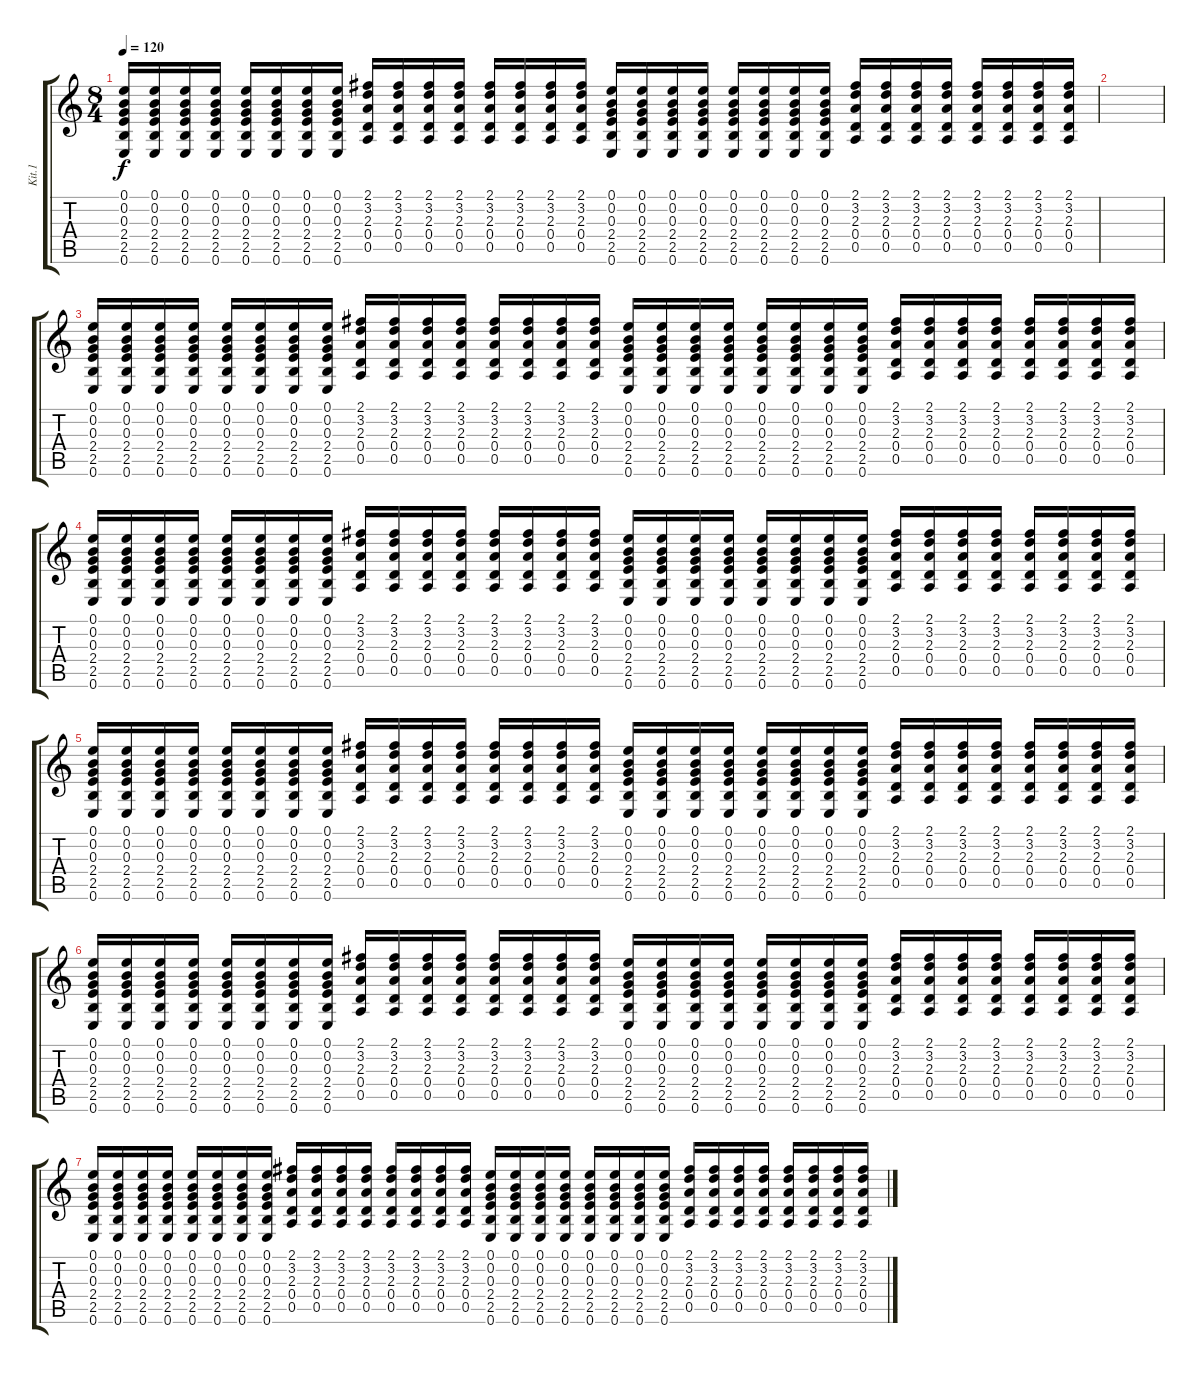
\track ("Kit.1" "Kit.1") {instrument acousticguitarnylon}
\staff {score tabs}
\tuning (E4 B3 G3 D3 A2 E2) {hide}
\ts (8 4)
\tempo 120
\clef g2
\ks c
(0.1 0.2 0.3 2.4 2.5 0.6).16{dy f instrument acousticguitarnylon} (0.1 0.2 0.3 2.4 2.5 0.6).16 (0.1 0.2 0.3 2.4 2.5 0.6).16 (0.1 0.2 0.3 2.4 2.5 0.6).16 (0.1 0.2 0.3 2.4 2.5 0.6).16 (0.1 0.2 0.3 2.4 2.5 0.6).16 (0.1 0.2 0.3 2.4 2.5 0.6).16 (0.1 0.2 0.3 2.4 2.5 0.6).16 (2.1 3.2 2.3 0.4 0.5).16 (2.1 3.2 2.3 0.4 0.5).16 (2.1 3.2 2.3 0.4 0.5).16 (2.1 3.2 2.3 0.4 0.5).16 (2.1 3.2 2.3 0.4 0.5).16 (2.1 3.2 2.3 0.4 0.5).16 (2.1 3.2 2.3 0.4 0.5).16 (2.1 3.2 2.3 0.4 0.5).16 (0.1 0.2 0.3 2.4 2.5 0.6).16 (0.1 0.2 0.3 2.4 2.5 0.6).16 (0.1 0.2 0.3 2.4 2.5 0.6).16 (0.1 0.2 0.3 2.4 2.5 0.6).16 (0.1 0.2 0.3 2.4 2.5 0.6).16 (0.1 0.2 0.3 2.4 2.5 0.6).16 (0.1 0.2 0.3 2.4 2.5 0.6).16 (0.1 0.2 0.3 2.4 2.5 0.6).16 (2.1 3.2 2.3 0.4 0.5).16 (2.1 3.2 2.3 0.4 0.5).16 (2.1 3.2 2.3 0.4 0.5).16 (2.1 3.2 2.3 0.4 0.5).16 (2.1 3.2 2.3 0.4 0.5).16 (2.1 3.2 2.3 0.4 0.5).16 (2.1 3.2 2.3 0.4 0.5).16 (2.1 3.2 2.3 0.4 0.5).16 |
|
(0.1 0.2 0.3 2.4 2.5 0.6).16 (0.1 0.2 0.3 2.4 2.5 0.6).16 (0.1 0.2 0.3 2.4 2.5 0.6).16 (0.1 0.2 0.3 2.4 2.5 0.6).16 (0.1 0.2 0.3 2.4 2.5 0.6).16 (0.1 0.2 0.3 2.4 2.5 0.6).16 (0.1 0.2 0.3 2.4 2.5 0.6).16 (0.1 0.2 0.3 2.4 2.5 0.6).16 (2.1 3.2 2.3 0.4 0.5).16 (2.1 3.2 2.3 0.4 0.5).16 (2.1 3.2 2.3 0.4 0.5).16 (2.1 3.2 2.3 0.4 0.5).16 (2.1 3.2 2.3 0.4 0.5).16 (2.1 3.2 2.3 0.4 0.5).16 (2.1 3.2 2.3 0.4 0.5).16 (2.1 3.2 2.3 0.4 0.5).16 (0.1 0.2 0.3 2.4 2.5 0.6).16 (0.1 0.2 0.3 2.4 2.5 0.6).16 (0.1 0.2 0.3 2.4 2.5 0.6).16 (0.1 0.2 0.3 2.4 2.5 0.6).16 (0.1 0.2 0.3 2.4 2.5 0.6).16 (0.1 0.2 0.3 2.4 2.5 0.6).16 (0.1 0.2 0.3 2.4 2.5 0.6).16 (0.1 0.2 0.3 2.4 2.5 0.6).16 (2.1 3.2 2.3 0.4 0.5).16 (2.1 3.2 2.3 0.4 0.5).16 (2.1 3.2 2.3 0.4 0.5).16 (2.1 3.2 2.3 0.4 0.5).16 (2.1 3.2 2.3 0.4 0.5).16 (2.1 3.2 2.3 0.4 0.5).16 (2.1 3.2 2.3 0.4 0.5).16 (2.1 3.2 2.3 0.4 0.5).16 |
(0.1 0.2 0.3 2.4 2.5 0.6).16 (0.1 0.2 0.3 2.4 2.5 0.6).16 (0.1 0.2 0.3 2.4 2.5 0.6).16 (0.1 0.2 0.3 2.4 2.5 0.6).16 (0.1 0.2 0.3 2.4 2.5 0.6).16 (0.1 0.2 0.3 2.4 2.5 0.6).16 (0.1 0.2 0.3 2.4 2.5 0.6).16 (0.1 0.2 0.3 2.4 2.5 0.6).16 (2.1 3.2 2.3 0.4 0.5).16 (2.1 3.2 2.3 0.4 0.5).16 (2.1 3.2 2.3 0.4 0.5).16 (2.1 3.2 2.3 0.4 0.5).16 (2.1 3.2 2.3 0.4 0.5).16 (2.1 3.2 2.3 0.4 0.5).16 (2.1 3.2 2.3 0.4 0.5).16 (2.1 3.2 2.3 0.4 0.5).16 (0.1 0.2 0.3 2.4 2.5 0.6).16 (0.1 0.2 0.3 2.4 2.5 0.6).16 (0.1 0.2 0.3 2.4 2.5 0.6).16 (0.1 0.2 0.3 2.4 2.5 0.6).16 (0.1 0.2 0.3 2.4 2.5 0.6).16 (0.1 0.2 0.3 2.4 2.5 0.6).16 (0.1 0.2 0.3 2.4 2.5 0.6).16 (0.1 0.2 0.3 2.4 2.5 0.6).16 (2.1 3.2 2.3 0.4 0.5).16 (2.1 3.2 2.3 0.4 0.5).16 (2.1 3.2 2.3 0.4 0.5).16 (2.1 3.2 2.3 0.4 0.5).16 (2.1 3.2 2.3 0.4 0.5).16 (2.1 3.2 2.3 0.4 0.5).16 (2.1 3.2 2.3 0.4 0.5).16 (2.1 3.2 2.3 0.4 0.5).16 |
(0.1 0.2 0.3 2.4 2.5 0.6).16 (0.1 0.2 0.3 2.4 2.5 0.6).16 (0.1 0.2 0.3 2.4 2.5 0.6).16 (0.1 0.2 0.3 2.4 2.5 0.6).16 (0.1 0.2 0.3 2.4 2.5 0.6).16 (0.1 0.2 0.3 2.4 2.5 0.6).16 (0.1 0.2 0.3 2.4 2.5 0.6).16 (0.1 0.2 0.3 2.4 2.5 0.6).16 (2.1 3.2 2.3 0.4 0.5).16 (2.1 3.2 2.3 0.4 0.5).16 (2.1 3.2 2.3 0.4 0.5).16 (2.1 3.2 2.3 0.4 0.5).16 (2.1 3.2 2.3 0.4 0.5).16 (2.1 3.2 2.3 0.4 0.5).16 (2.1 3.2 2.3 0.4 0.5).16 (2.1 3.2 2.3 0.4 0.5).16 (0.1 0.2 0.3 2.4 2.5 0.6).16 (0.1 0.2 0.3 2.4 2.5 0.6).16 (0.1 0.2 0.3 2.4 2.5 0.6).16 (0.1 0.2 0.3 2.4 2.5 0.6).16 (0.1 0.2 0.3 2.4 2.5 0.6).16 (0.1 0.2 0.3 2.4 2.5 0.6).16 (0.1 0.2 0.3 2.4 2.5 0.6).16 (0.1 0.2 0.3 2.4 2.5 0.6).16 (2.1 3.2 2.3 0.4 0.5).16 (2.1 3.2 2.3 0.4 0.5).16 (2.1 3.2 2.3 0.4 0.5).16 (2.1 3.2 2.3 0.4 0.5).16 (2.1 3.2 2.3 0.4 0.5).16 (2.1 3.2 2.3 0.4 0.5).16 (2.1 3.2 2.3 0.4 0.5).16 (2.1 3.2 2.3 0.4 0.5).16 |
(0.1 0.2 0.3 2.4 2.5 0.6).16 (0.1 0.2 0.3 2.4 2.5 0.6).16 (0.1 0.2 0.3 2.4 2.5 0.6).16 (0.1 0.2 0.3 2.4 2.5 0.6).16 (0.1 0.2 0.3 2.4 2.5 0.6).16 (0.1 0.2 0.3 2.4 2.5 0.6).16 (0.1 0.2 0.3 2.4 2.5 0.6).16 (0.1 0.2 0.3 2.4 2.5 0.6).16 (2.1 3.2 2.3 0.4 0.5).16 (2.1 3.2 2.3 0.4 0.5).16 (2.1 3.2 2.3 0.4 0.5).16 (2.1 3.2 2.3 0.4 0.5).16 (2.1 3.2 2.3 0.4 0.5).16 (2.1 3.2 2.3 0.4 0.5).16 (2.1 3.2 2.3 0.4 0.5).16 (2.1 3.2 2.3 0.4 0.5).16 (0.1 0.2 0.3 2.4 2.5 0.6).16 (0.1 0.2 0.3 2.4 2.5 0.6).16 (0.1 0.2 0.3 2.4 2.5 0.6).16 (0.1 0.2 0.3 2.4 2.5 0.6).16 (0.1 0.2 0.3 2.4 2.5 0.6).16 (0.1 0.2 0.3 2.4 2.5 0.6).16 (0.1 0.2 0.3 2.4 2.5 0.6).16 (0.1 0.2 0.3 2.4 2.5 0.6).16 (2.1 3.2 2.3 0.4 0.5).16 (2.1 3.2 2.3 0.4 0.5).16 (2.1 3.2 2.3 0.4 0.5).16 (2.1 3.2 2.3 0.4 0.5).16 (2.1 3.2 2.3 0.4 0.5).16 (2.1 3.2 2.3 0.4 0.5).16 (2.1 3.2 2.3 0.4 0.5).16 (2.1 3.2 2.3 0.4 0.5).16 |
(0.1 0.2 0.3 2.4 2.5 0.6).16 (0.1 0.2 0.3 2.4 2.5 0.6).16 (0.1 0.2 0.3 2.4 2.5 0.6).16 (0.1 0.2 0.3 2.4 2.5 0.6).16 (0.1 0.2 0.3 2.4 2.5 0.6).16 (0.1 0.2 0.3 2.4 2.5 0.6).16 (0.1 0.2 0.3 2.4 2.5 0.6).16 (0.1 0.2 0.3 2.4 2.5 0.6).16 (2.1 3.2 2.3 0.4 0.5).16 (2.1 3.2 2.3 0.4 0.5).16 (2.1 3.2 2.3 0.4 0.5).16 (2.1 3.2 2.3 0.4 0.5).16 (2.1 3.2 2.3 0.4 0.5).16 (2.1 3.2 2.3 0.4 0.5).16 (2.1 3.2 2.3 0.4 0.5).16 (2.1 3.2 2.3 0.4 0.5).16 (0.1 0.2 0.3 2.4 2.5 0.6).16 (0.1 0.2 0.3 2.4 2.5 0.6).16 (0.1 0.2 0.3 2.4 2.5 0.6).16 (0.1 0.2 0.3 2.4 2.5 0.6).16 (0.1 0.2 0.3 2.4 2.5 0.6).16 (0.1 0.2 0.3 2.4 2.5 0.6).16 (0.1 0.2 0.3 2.4 2.5 0.6).16 (0.1 0.2 0.3 2.4 2.5 0.6).16 (2.1 3.2 2.3 0.4 0.5).16 (2.1 3.2 2.3 0.4 0.5).16 (2.1 3.2 2.3 0.4 0.5).16 (2.1 3.2 2.3 0.4 0.5).16 (2.1 3.2 2.3 0.4 0.5).16 (2.1 3.2 2.3 0.4 0.5).16 (2.1 3.2 2.3 0.4 0.5).16 (2.1 3.2 2.3 0.4 0.5).16
